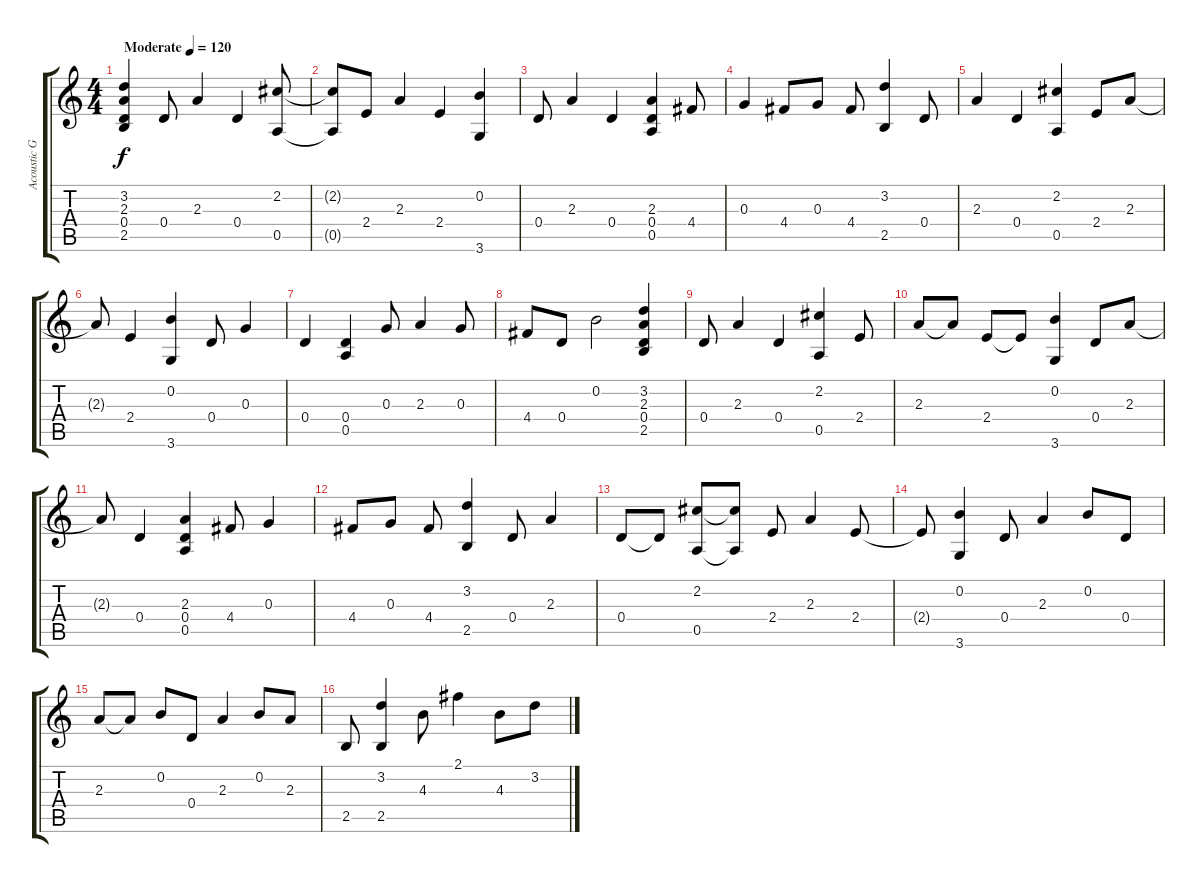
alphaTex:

\track ("Acoustic Guitar" "Acoustic G") {instrument acousticguitarsteel}
\staff {score tabs}
\tuning (E4 B3 G3 D3 A2 E2) {hide}
\ts (4 4)
\tempo (120 "Moderate")
\clef g2
\ks c
(3.2 2.3 0.4 2.5).4{dy f instrument acousticguitarsteel} 0.4.8 2.3.4 0.4.4 (2.2 0.5).8 |
(2.2{t} 0.5{t}).8 2.4.8 2.3.4 2.4.4 (0.2 3.6).4 |
0.4.8 2.3.4 0.4.4 (2.3 0.4 0.5).4 4.4.8 |
0.3.4 4.4.8 0.3.8 4.4.8 (3.2 2.5).4 0.4.8 |
2.3.4 0.4.4 (2.2 0.5).4 2.4.8 2.3.8 |
2.3{t}.8 2.4.4 (0.2 3.6).4 0.4.8 0.3.4 |
0.4.4 (0.4 0.5).4 0.3.8 2.3.4 0.3.8 |
4.4.8 0.4.8 0.2.2 (3.2 2.3 0.4 2.5).4 |
0.4.8 2.3.4 0.4.4 (2.2 0.5).4 2.4.8 |
2.3.8 2.3{t}.8 2.4.8 2.4{t}.8 (0.2 3.6).4 0.4.8 2.3.8 |
2.3{t}.8 0.4.4 (2.3 0.4 0.5).4 4.4.8 0.3.4 |
4.4.8 0.3.8 4.4.8 (3.2 2.5).4 0.4.8 2.3.4 |
0.4.8 0.4{t}.8 (2.2 0.5).8 (2.2{t} 0.5{t}).8 2.4.8 2.3.4 2.4.8 |
2.4{t}.8 (0.2 3.6).4 0.4.8 2.3.4 0.2.8 0.4.8 |
2.3.8 2.3{t}.8 0.2.8 0.4.8 2.3.4 0.2.8 2.3.8 |
2.5.8 (3.2 2.5).4 4.3.8 2.1.4 4.3.8 3.2.8
